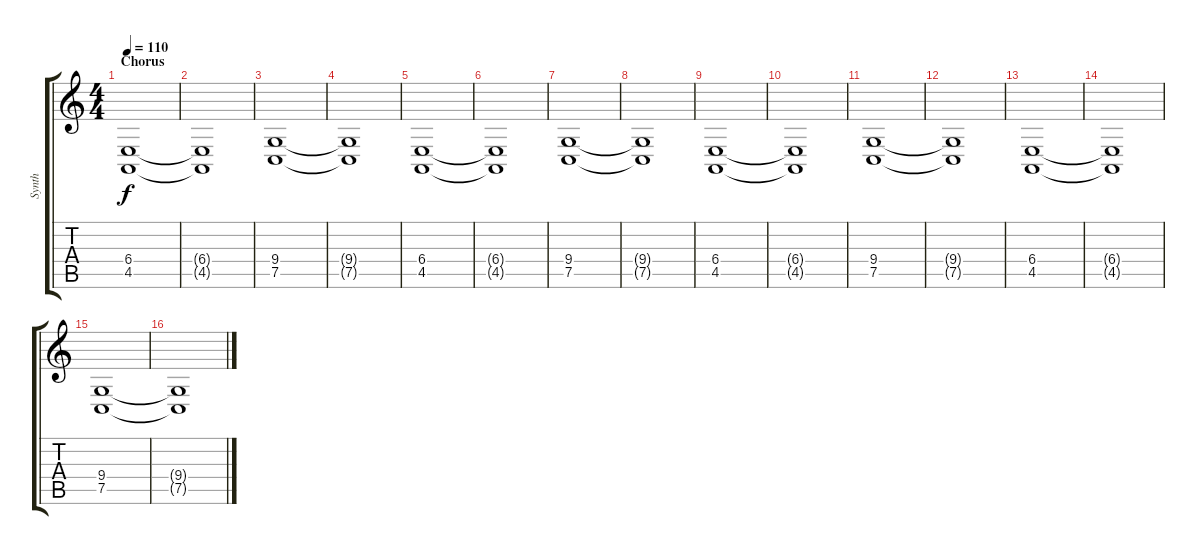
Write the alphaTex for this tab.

\track ("Synth" "Synth") {instrument synthstrings1}
\staff {score tabs}
\tuning (C4 G3 Eb3 Bb2 F2 C2) {hide}
\ts (4 4)
\section ("" "Chorus")
\tempo 110
\clef g2
\ks c
(6.4 4.5).1{dy f} |
(6.4{t} 4.5{t}).1 |
(9.4 7.5).1 |
(9.4{t} 7.5{t}).1 |
(6.4 4.5).1 |
(6.4{t} 4.5{t}).1 |
(9.4 7.5).1 |
(9.4{t} 7.5{t}).1 |
(6.4 4.5).1 |
(6.4{t} 4.5{t}).1 |
(9.4 7.5).1 |
(9.4{t} 7.5{t}).1 |
(6.4 4.5).1 |
(6.4{t} 4.5{t}).1 |
(9.4 7.5).1 |
(9.4{t} 7.5{t}).1
